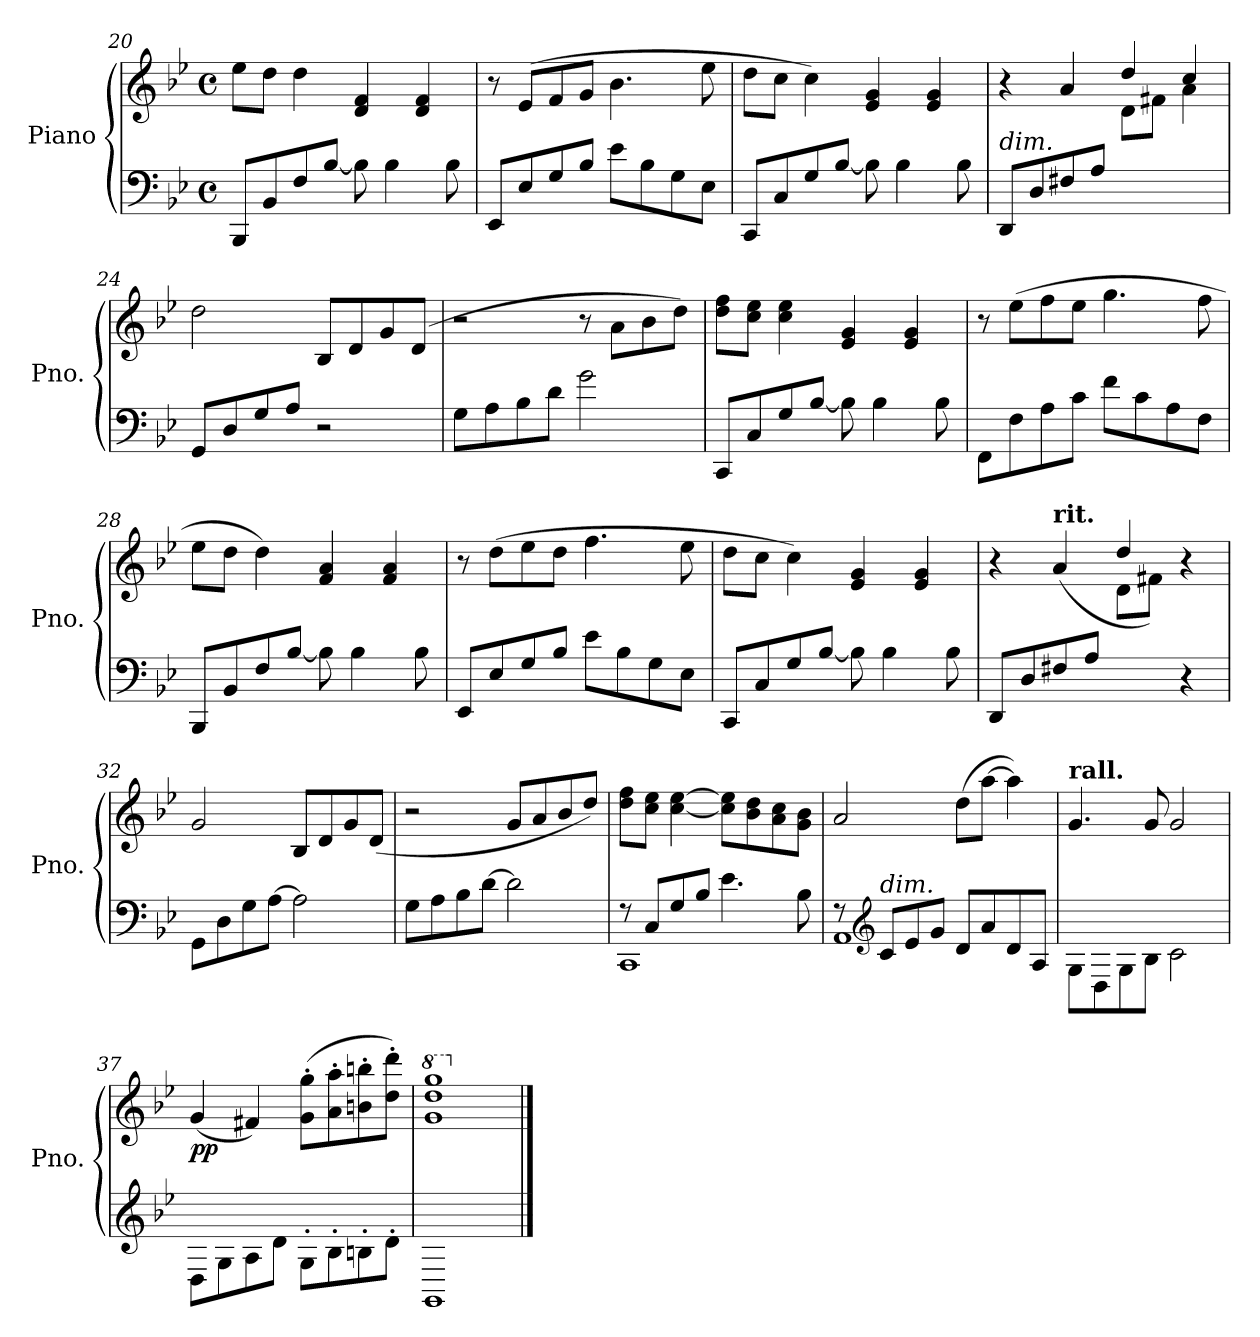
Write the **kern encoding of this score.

**kern	**kern	**dynam
*part1	*part1	*part1
*staff2	*staff1	*staff1/2
*I"Piano	*	*
*I'Pno.	*	*
!!LO:PB:g=z
*clefF4	*clefG2	*
*k[b-e-]	*k[b-e-]	*
*M4/4	*M4/4	*
*met(c)	*met(c)	*
=20	=20	=20
8BBB-</L	8ee-\L	.
8BB-</	8dd\J	.
8F</	4dd\	.
[8B-</J	.	.
8B-<\]	4d/ 4f/	.
4B-<\	.	.
.	4d/ 4f/	.
8B-<\	.	.
=21	=21	=21
8EE-</L	8r	.
8E-</	(8e-/L	.
8G</	8f/	.
8B-</J	8g/J	.
8e-<\L	4.b-\	.
8B-<\	.	.
8G<\	.	.
8E-<\J	8ee-\	.
=22	=22	=22
8CC</L	8dd\L	.
8C</	8cc\J	.
8G</	4cc\)	.
[8B-</J	.	.
8B-<\]	4e-/ 4g/	.
4B-<\	.	.
.	4e-/ 4g/	.
8B-<\	.	.
=23	=23	=23
*	*^	*
!LO:TX:a:i:t=dim.	!	!	!
(<8DD</L	4r	2ryy	.
8D</	.	.	.
8F#X</	4a/	.	.
8A</J	.	.	.
2ryy	4dd/	8d<\L	.
.	.	8f#X<\J	.
.	4cc/	4a<\)	.
*	*v	*v	*
!!LO:LB:g=z
=24	=24	=24
(>8GG</L	2dd\	.
8D</	.	.
8G</	.	.
8A</J	.	.
2r	8B-/L	.
.	8d/	.
.	8g/	.
.	(8d/J	.
=25	=25	=25
(8G<\L	2r	.
8A<\	.	.
8B-<\	.	.
8d<\J	.	.
2g<\	8r	.
.	8a\L	.
.	8b-\	.
.	8dd\J)	.
=26	=26	=26
8CC</L	8dd\ 8ff\L	.
8C</	8cc\ 8ee-\J	.
8G</	4cc\ 4ee-\)	.
[8B-</J	.	.
8B-<\]	4e-/ 4g/	.
4B-<\	.	.
.	4e-/ 4g/	.
8B-<\	.	.
=27	=27	=27
8FF<\L	8r	.
8F<\	(8ee-\L	.
8A<\	8ff\	.
8c<\J	8ee-\J	.
8f<\L	4.gg\	.
8c<\	.	.
8A<\	.	.
8F<\J	8ff\	.
!!LO:LB:g=z
=28	=28	=28
8BBB-</L	8ee-\L	.
8BB-</	8dd\J	.
8F</	4dd\)	.
[8B-</J	.	.
8B-<\]	4f/ 4a/	.
4B-<\	.	.
.	4f/ 4a/	.
8B-<\	.	.
=29	=29	=29
8EE-</L	8r	.
8E-</	(8dd\L	.
8G</	8ee-\	.
8B-</J	8dd\J	.
8e-<\L	4.ff\	.
8B-<\	.	.
8G<\	.	.
8E-<\J	8ee-\	.
=30	=30	=30
8CC</L	8dd\L	.
8C</	8cc\J	.
8G</	4cc\)	.
[8B-</J	.	.
8B-<\]	4e-/ 4g/	.
4B-<\	.	.
.	4e-/ 4g/	.
8B-<\	.	.
=31	=31	=31
*	*^	*
(<8DD</L	4r	2ryy	.
8D</	.	.	.
!	!LO:TX:a:B:t=rit.	!	!
8F#X</	(>4a/	.	.
8A</J	.	.	.
4ryy	4dd/	8d<\L	.
.	.	8f#X<\J)	.
4r	4r	4ryy	.
*	*v	*v	*
!!LO:LB:g=z
=32	=32	=32
(8GG<\L	2g/)	.
8D<\	.	.
8G<\	.	.
[8A<\J	.	.
2A<\]	8B-/L	.
.	8d/	.
.	8g/	.
.	(8d/J	.
=33	=33	=33
(8G<\L	2r	.
8A<\	.	.
8B-<\	.	.
[8d<\J	.	.
2d<\]	8g/L	.
.	8a/	.
.	8b-/	.
.	8dd/J)	.
=34	=34	=34
*^	*	*
8r	1CC<	8dd\ 8ff\L	.
8C/L	.	8cc\ 8ee-\J	.
8G/	.	[4cc\ [4ee-\	.
8B-/J	.	.	.
4.e-<\	.	8cc\] 8ee-\]L	.
.	.	8b-\ 8dd\	.
.	.	8a\ 8cc\	.
8B-<\	.	8g\ 8b-\J	.
=35	=35	=35	=35
8r	1AA<	2a/)	.
*clefG2	*	*	*
!LO:TX:a:i:t=dim.	!	!	!
8c/L	.	.	.
8e-/	.	.	.
8g/J	.	.	.
8d/L	.	(8dd\L	.
8a/	.	[8aa\J	.
8d/	.	4aa\])	.
8A/J	.	.	.
*v	*v	*	*
!!LO:LB:g=z
=36	=36	=36
!	!LO:TX:a:B:t=rall.	!
8G<\L	4.g/	.
8D<\	.	.
8G<\	.	.
8B-<\J	8g/	.
2c<\	2g/	.
=37	=37	=37
!	!	!LO:DY:b
8D<\L	(4g/	pp
8G<\	.	.
8A<\	4f#X/)	.
8d<\J	.	.
8G<'\L	(8g\' 8gg\'L	.
8B-<'\	8a\' 8aa\'	.
8Bn<'\	8bn\' 8bbn\'	.
8d<'\J	8dd\' 8ddd\'J)	.
=38	=38	=38
*	*8va	*
1GG<	1gg 1ddd 1ggg	.
*	*X8va	*
==	==	==
*-	*-	*-
